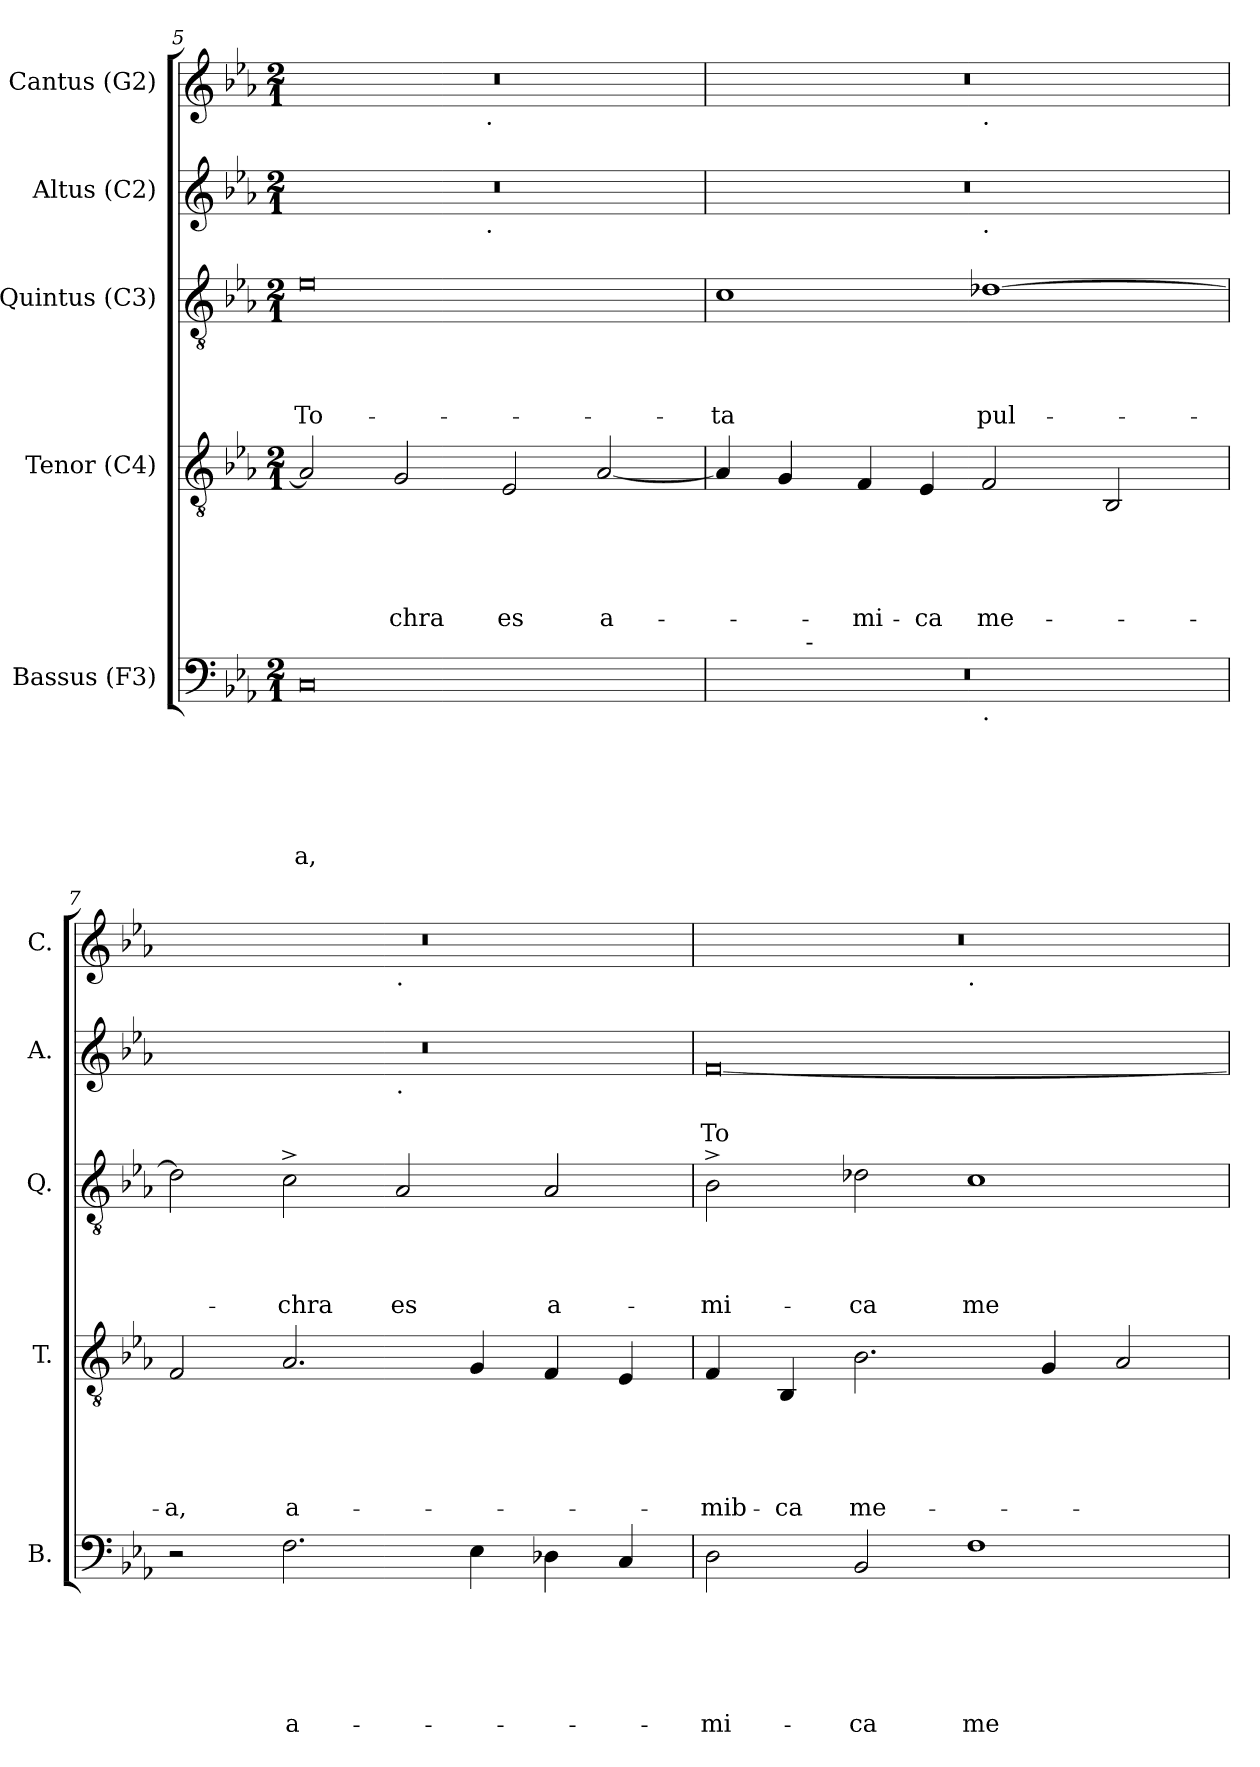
**kern	**text	**text	**text	**text	**text	**text	**kern	**text	**text	**text	**text	**text	**kern	**text	**text	**text	**text	**kern	**text	**text	**kern
*part5	*part5	*part5	*part5	*part5	*part5	*part5	*part4	*part4	*part4	*part4	*part4	*part4	*part3	*part3	*part3	*part3	*part3	*part2	*part2	*part2	*part1
*staff5	*staff5	*staff5	*staff5	*staff5	*staff5	*staff5	*staff4	*staff4	*staff4	*staff4	*staff4	*staff4	*staff3	*staff3	*staff3	*staff3	*staff3	*staff2	*staff2	*staff2	*staff1
*I"Bassus (F3)	*	*	*	*	*	*	*I"Tenor (C4)	*	*	*	*	*	*I"Quintus (C3)	*	*	*	*	*I"Altus (C2)	*	*	*I"Cantus (G2)
*I'B.	*	*	*	*	*	*	*I'T.	*	*	*	*	*	*I'Q.	*	*	*	*	*I'A.	*	*	*I'C.
*clefF4	*	*	*	*	*	*	*clefGv2	*	*	*	*	*	*clefGv2	*	*	*	*	*clefG2	*	*	*clefG2
*k[b-e-a-]	*	*	*	*	*	*	*k[b-e-a-]	*	*	*	*	*	*k[b-e-a-]	*	*	*	*	*k[b-e-a-]	*	*	*k[b-e-a-]
*E-:	*	*	*	*	*	*	*E-:	*	*	*	*	*	*E-:	*	*	*	*	*E-:	*	*	*E-:
*M2/1	*	*	*	*	*	*	*M2/1	*	*	*	*	*	*M2/1	*	*	*	*	*M2/1	*	*	*M2/1
=5	=5	=5	=5	=5	=5	=5	=5	=5	=5	=5	=5	=5	=5	=5	=5	=5	=5	=5	=5	=5	=5
!	!	!	!	!	!	!LO:LY:b:rj	!	!	!	!	!	!	!	!	!	!	!LO:LY:b:rj	!	!	!	!
*	*	*	*	*	*	*	*	*	*	*	*	*	*	*	*	*	*	*^	*	*	*^
0C	.	.	.	.	.	-a,	2A-/]	.	.	.	.	.	0e-	.	.	.	To-	0r	2ryy	.	.	0r	2ryy
!	!	!	!	!	!	!	!	!	!	!	!	!LO:LY:b	!	!	!	!	!	!	!	!	!	!	!
.	.	.	.	.	.	.	2G/	.	.	.	.	-chra	.	.	.	.	.	.	4...ryy	.	.	.	4...ryy
!	!	!	!	!	!	!	!	!	!	!	!	!	!	!	!	!	!	!	!	!	!	!	!LO:TX:b:t=.
!	!	!	!	!	!	!	!	!	!	!	!	!	!	!	!	!	!	!	!LO:TX:b:t=.	!	!	!	!
.	.	.	.	.	.	.	.	.	.	.	.	.	.	.	.	.	.	.	1ryy	.	.	.	1ryy
!	!	!	!	!	!	!	!	!	!	!	!	!LO:LY:b	!	!	!	!	!	!	!	!	!	!	!
.	.	.	.	.	.	.	2E-/	.	.	.	.	es	.	.	.	.	.	.	.	.	.	.	.
!	!	!	!	!	!	!	!	!	!	!	!	!LO:LY:b	!	!	!	!	!	!	!	!	!	!	!
.	.	.	.	.	.	.	[<2A-/	.	.	.	.	a-	.	.	.	.	.	.	.	.	.	.	.
.	.	.	.	.	.	.	.	.	.	.	.	.	.	.	.	.	.	.	32ryy	.	.	.	32ryy
!!LO:LB:g=z	!!
=6	=6	=6	=6	=6	=6	=6	=6	=6	=6	=6	=6	=6	=6	=6	=6	=6	=6	=6	=6	=6	=6	=6	=6
!	!	!	!	!	!	!	!	!	!	!	!	!	!	!	!	!	!LO:LY:b	!	!	!	!	!	!
*^	*	*	*	*	*	*	*	*	*	*	*	*	*	*	*	*	*	*	*	*	*	*	*
*	*^	*	*	*	*	*	*	*	*	*	*	*	*	*	*	*	*	*	*	*	*	*	*	*
0r	4ryy	1ryy	.	.	.	.	.	.	4A-/]	.	.	.	.	.	1c	.	.	.	-ta	0r	1ryy	.	.	0r	1ryy
.	16ryy	.	.	.	.	.	.	.	4G/	.	.	.	.	.	.	.	.	.	.	.	.	.	.	.	.
!	!LO:TX:a:t=-	!	!	!	!	!	!	!	!	!	!	!	!	!	!	!	!	!	!	!	!	!	!	!	!
.	1ryy	.	.	.	.	.	.	.	.	.	.	.	.	.	.	.	.	.	.	.	.	.	.	.	.
!	!	!	!	!	!	!	!	!	!	!	!	!	!	!LO:LY:b	!	!	!	!	!	!	!	!	!	!	!
.	.	.	.	.	.	.	.	.	4F/	.	.	.	.	-mi-	.	.	.	.	.	.	.	.	.	.	.
!	!	!	!	!	!	!	!	!	!	!	!	!	!	!LO:LY:b	!	!	!	!	!	!	!	!	!	!	!
.	.	.	.	.	.	.	.	.	4E-/	.	.	.	.	-ca	.	.	.	.	.	.	.	.	.	.	.
!	!	!	!	!	!	!	!	!	!	!	!	!	!	!	!	!	!	!	!	!	!	!	!	!	!LO:TX:b:t=.
!	!	!	!	!	!	!	!	!	!	!	!	!	!	!	!	!	!	!	!	!	!LO:TX:b:t=.	!	!	!	!
!	!	!LO:TX:b:t=.	!	!	!	!	!	!	!	!	!	!	!	!	!	!	!	!	!	!	!	!	!	!	!
!	!	!	!	!	!	!	!	!	!	!	!	!	!	!LO:LY:b	!	!	!	!	!LO:LY:b	!	!	!	!	!	!
.	.	1ryy	.	.	.	.	.	.	2F/	.	.	.	.	me-	[>1d-X	.	.	.	pul-	.	1ryy	.	.	.	1ryy
.	2ryy	.	.	.	.	.	.	.	.	.	.	.	.	.	.	.	.	.	.	.	.	.	.	.	.
.	.	.	.	.	.	.	.	.	2BB-/	.	.	.	.	.	.	.	.	.	.	.	.	.	.	.	.
.	8.ryy	.	.	.	.	.	.	.	.	.	.	.	.	.	.	.	.	.	.	.	.	.	.	.	.
=7	=7	=7	=7	=7	=7	=7	=7	=7	=7	=7	=7	=7	=7	=7	=7	=7	=7	=7	=7	=7	=7	=7	=7	=7	=7
!	!	!	!	!	!	!	!	!	!	!	!	!	!	!LO:LY:b	!	!	!	!	!	!	!	!	!	!	!
*v	*v	*v	*	*	*	*	*	*	*	*	*	*	*	*	*	*	*	*	*	*	*	*	*	*	*
2r	.	.	.	.	.	.	2F/	.	.	.	.	-a,	2d-\]	.	.	.	.	0r	1ryy	.	.	0r	1ryy
!	!	!	!	!	!	!LO:LY:b	!	!	!	!	!	!LO:LY:b	!	!	!	!	!LO:LY:b	!	!	!	!	!	!
2.F\	.	.	.	.	.	a-	2.A-/	.	.	.	.	a-	2c^>\	.	.	.	-chra	.	.	.	.	.	.
!	!	!	!	!	!	!	!	!	!	!	!	!	!	!	!	!	!	!	!	!	!	!	!LO:TX:b:t=.
!	!	!	!	!	!	!	!	!	!	!	!	!	!	!	!	!	!	!	!LO:TX:b:t=.	!	!	!	!
!	!	!	!	!	!	!	!	!	!	!	!	!	!	!	!	!	!LO:LY:b	!	!	!	!	!	!
.	.	.	.	.	.	.	.	.	.	.	.	.	2A-/	.	.	.	es	.	1ryy	.	.	.	1ryy
4E-\	.	.	.	.	.	.	4G/	.	.	.	.	.	.	.	.	.	.	.	.	.	.	.	.
!	!	!	!	!	!	!	!	!	!	!	!	!	!	!	!	!	!LO:LY:b	!	!	!	!	!	!
4D-\	.	.	.	.	.	.	4F/	.	.	.	.	.	2A-/	.	.	.	a-	.	.	.	.	.	.
4C/	.	.	.	.	.	.	4E-/	.	.	.	.	.	.	.	.	.	.	.	.	.	.	.	.
=8	=8	=8	=8	=8	=8	=8	=8	=8	=8	=8	=8	=8	=8	=8	=8	=8	=8	=8	=8	=8	=8	=8	=8
!	!	!	!	!	!	!LO:LY:b	!	!	!	!	!	!LO:LY:b	!	!	!	!	!LO:LY:b	!	!	!	!LO:LY:b	!	!
*	*	*	*	*	*	*	*	*	*	*	*	*	*	*	*	*	*	*v	*v	*	*	*	*
2D\	.	.	.	.	.	-mi-	4F/	.	.	.	.	-mib-	2B-^>\	.	.	.	-mi-	[<0f	.	To-	0r	1ryy
!	!	!	!	!	!	!	!	!	!	!	!	!LO:LY:b	!	!	!	!	!	!	!	!	!	!
.	.	.	.	.	.	.	4BB-/	.	.	.	.	-ca	.	.	.	.	.	.	.	.	.	.
!	!	!	!	!	!	!LO:LY:b	!	!	!	!	!	!LO:LY:b	!	!	!	!	!LO:LY:b	!	!	!	!	!
2BB-/	.	.	.	.	.	-ca	2.B-\	.	.	.	.	me-	2d-\	.	.	.	-ca	.	.	.	.	.
!	!	!	!	!	!	!	!	!	!	!	!	!	!	!	!	!	!	!	!	!	!	!LO:TX:b:t=.
!	!	!	!	!	!	!LO:LY:b	!	!	!	!	!	!	!	!	!	!	!LO:LY:b	!	!	!	!	!
1F	.	.	.	.	.	me-	.	.	.	.	.	.	1c	.	.	.	me-	.	.	.	.	1ryy
.	.	.	.	.	.	.	4G/	.	.	.	.	.	.	.	.	.	.	.	.	.	.	.
.	.	.	.	.	.	.	2A-/	.	.	.	.	.	.	.	.	.	.	.	.	.	.	.
*	*	*	*	*	*	*	*	*	*	*	*	*	*	*	*	*	*	*	*	*	*v	*v
=	=	=	=	=	=	=	=	=	=	=	=	=	=	=	=	=	=	=	=	=	=
*-	*-	*-	*-	*-	*-	*-	*-	*-	*-	*-	*-	*-	*-	*-	*-	*-	*-	*-	*-	*-	*-
